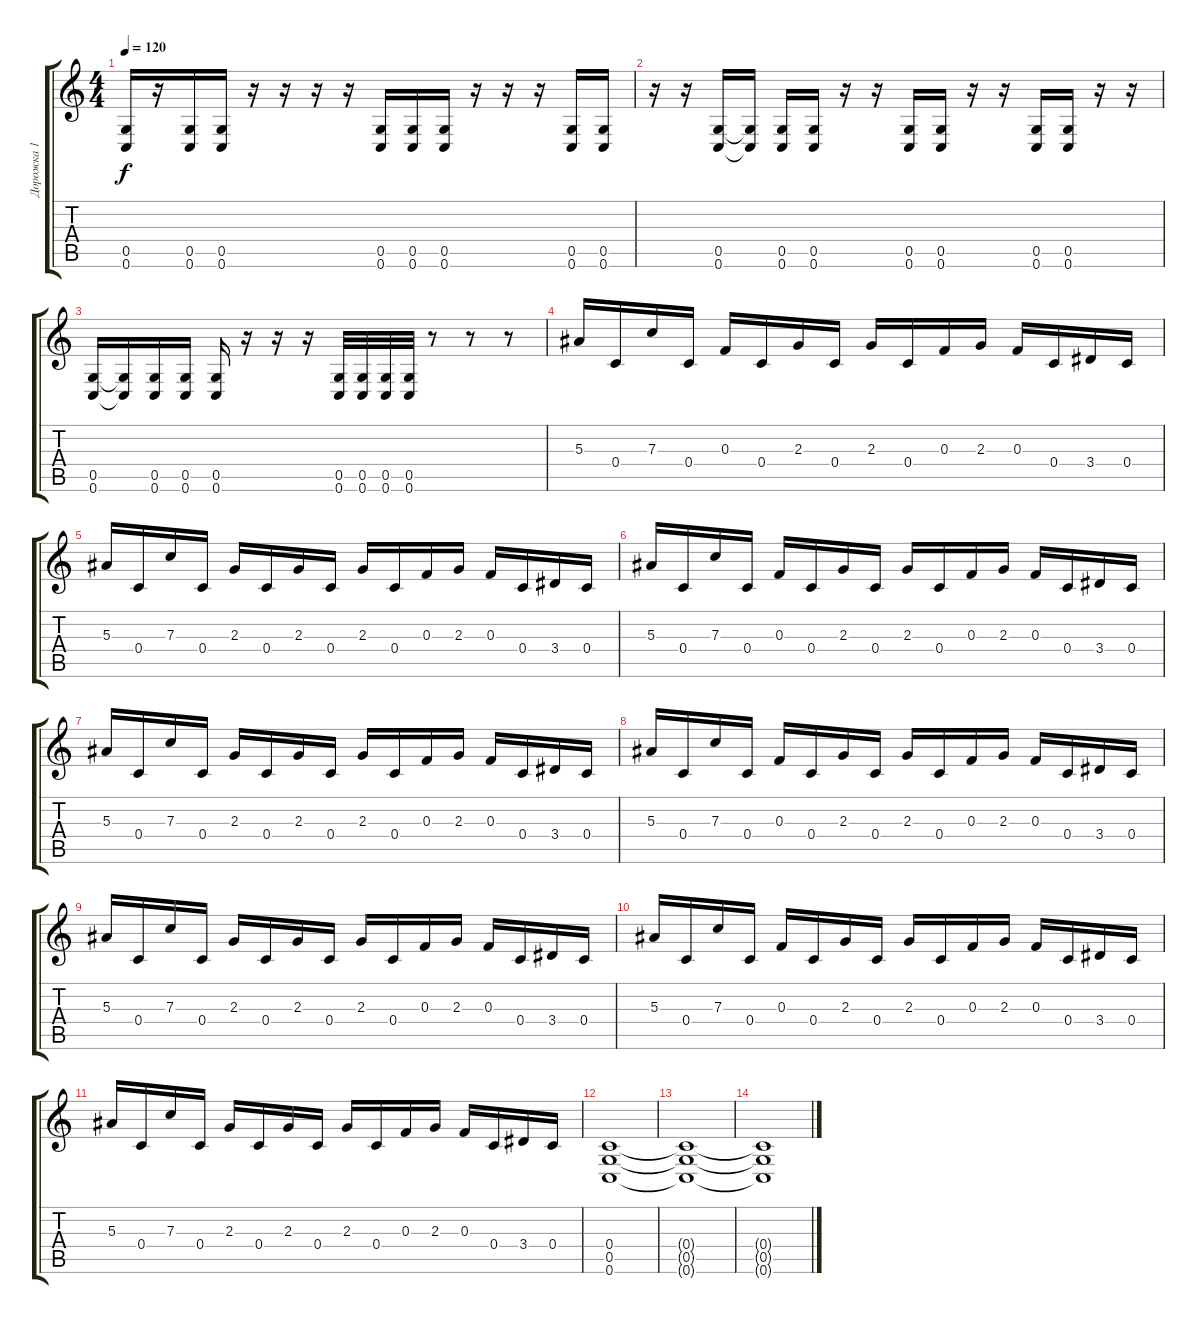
\track ("Дорожка 1" "Дорожка 1") {instrument distortionguitar}
\staff {score tabs}
\tuning (D4 A3 F3 C3 G2 C2) {hide}
\ts (4 4)
\tempo 120
\clef g2
\ks c
(0.5 0.6).16{dy f} r.16 (0.5 0.6).16 (0.5 0.6).16 r.16 r.16 r.16 r.16 (0.5 0.6).16 (0.5 0.6).16 (0.5 0.6).16 r.16 r.16 r.16 (0.5 0.6).16 (0.5 0.6).16 |
r.16 r.16 (0.5 0.6).16 (0.5{t} 0.6{t}).16 (0.5 0.6).16 (0.5 0.6).16 r.16 r.16 (0.5 0.6).16 (0.5 0.6).16 r.16 r.16 (0.5 0.6).16 (0.5 0.6).16 r.16 r.16 |
(0.5 0.6).16 (0.5{t} 0.6{t}).16 (0.5 0.6).16 (0.5 0.6).16 (0.5 0.6).16 r.16 r.16 r.16 (0.5 0.6).32 (0.5 0.6).32 (0.5 0.6).32 (0.5 0.6).32 r.8 r.8 r.8 |
5.3.16 0.4.16 7.3.16 0.4.16 0.3.16 0.4.16 2.3.16 0.4.16 2.3.16 0.4.16 0.3.16 2.3.16 0.3.16 0.4.16 3.4.16 0.4.16 |
5.3.16 0.4.16 7.3.16 0.4.16 2.3.16 0.4.16 2.3.16 0.4.16 2.3.16 0.4.16 0.3.16 2.3.16 0.3.16 0.4.16 3.4.16 0.4.16 |
5.3.16 0.4.16 7.3.16 0.4.16 0.3.16 0.4.16 2.3.16 0.4.16 2.3.16 0.4.16 0.3.16 2.3.16 0.3.16 0.4.16 3.4.16 0.4.16 |
5.3.16 0.4.16 7.3.16 0.4.16 2.3.16 0.4.16 2.3.16 0.4.16 2.3.16 0.4.16 0.3.16 2.3.16 0.3.16 0.4.16 3.4.16 0.4.16 |
5.3.16 0.4.16 7.3.16 0.4.16 0.3.16 0.4.16 2.3.16 0.4.16 2.3.16 0.4.16 0.3.16 2.3.16 0.3.16 0.4.16 3.4.16 0.4.16 |
5.3.16 0.4.16 7.3.16 0.4.16 2.3.16 0.4.16 2.3.16 0.4.16 2.3.16 0.4.16 0.3.16 2.3.16 0.3.16 0.4.16 3.4.16 0.4.16 |
5.3.16 0.4.16 7.3.16 0.4.16 0.3.16 0.4.16 2.3.16 0.4.16 2.3.16 0.4.16 0.3.16 2.3.16 0.3.16 0.4.16 3.4.16 0.4.16 |
5.3.16 0.4.16 7.3.16 0.4.16 2.3.16 0.4.16 2.3.16 0.4.16 2.3.16 0.4.16 0.3.16 2.3.16 0.3.16 0.4.16 3.4.16 0.4.16 |
(0.4 0.5 0.6).1{volume 4} |
(0.4{t} 0.5{t} 0.6{t}).1 |
(0.4{t} 0.5{t} 0.6{t}).1
